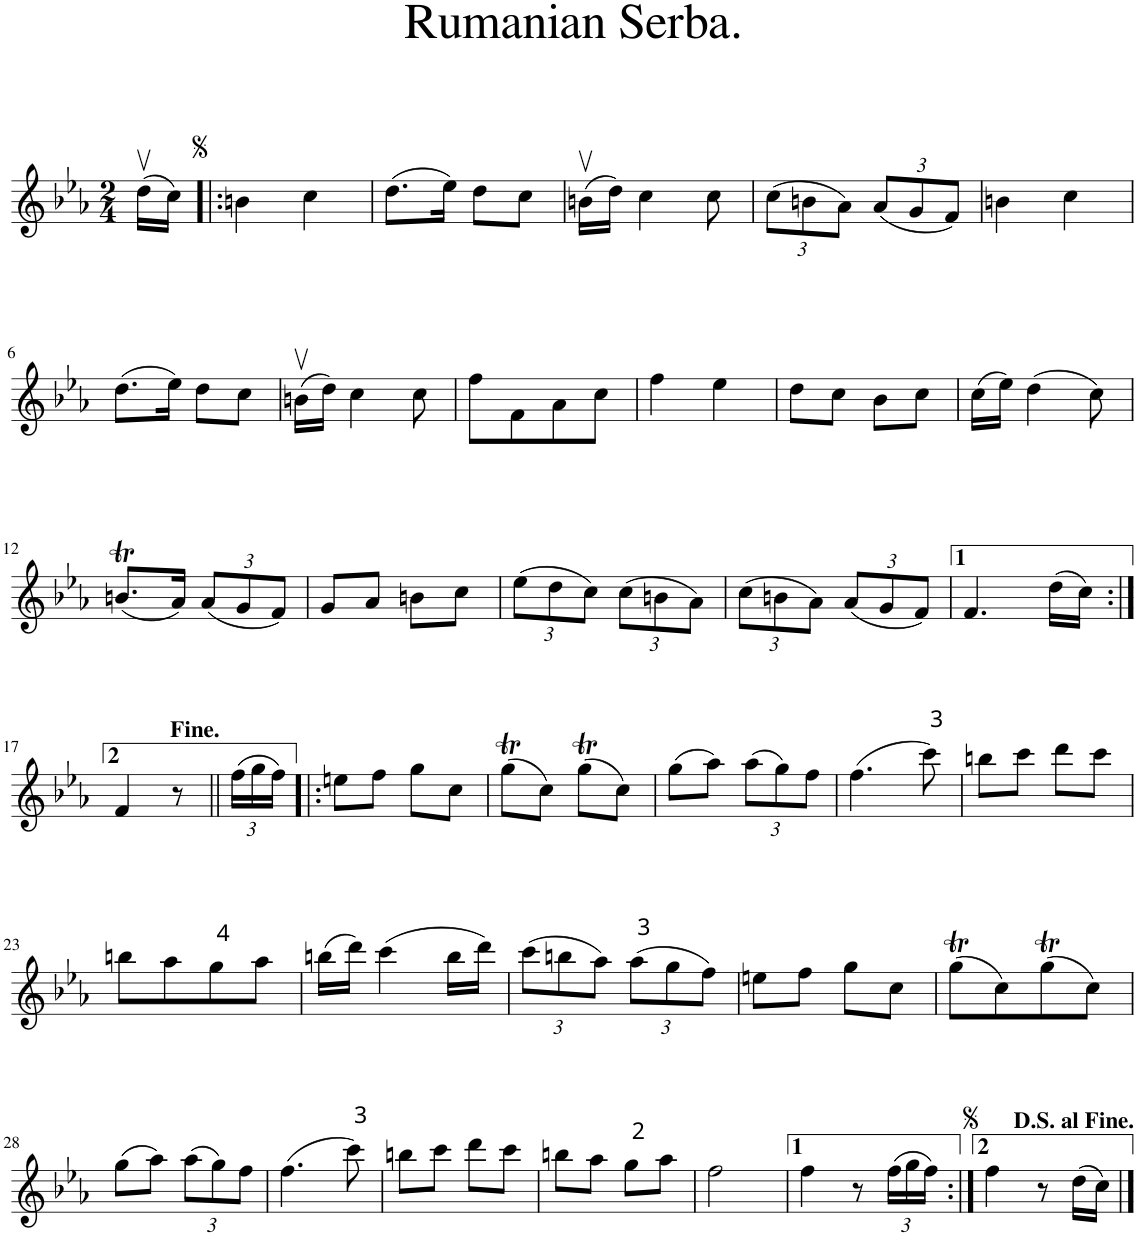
**kern
*part1
*staff1
*I"Piano
*I'Pno.
*clefG2
*k[b-e-a-]
*c:
*M2/4
=
(16ddv\LL
16cc\JJ)
=1!|:
4bn\
4cc\
=2
(8.dd\L
16ee-\Jk)
8dd\L
8cc\J
=3
(16bnv\LL
16dd\JJ)
4cc\
8cc\
=4
*Xbrackettup
(12cc\L
12bn\
12a-\J)
(12a-/L
12g/
12f/J)
=5
4bn\
4cc\
!!LO:LB:g=z
=6
(8.dd\L
16ee-\Jk)
8dd\L
8cc\J
=7
(16bnv\LL
16dd\JJ)
4cc\
8cc\
=8
8ff\L
8f\
8a-\
8cc\J
=9
4ff\
4ee-\
=10
8dd\L
8cc\J
8b-\L
8cc\J
=11
(16cc\LL
16ee-\JJ)
(4dd\
8cc\)
!!LO:LB:g=z
=12
(8.bnt/L
16a-/Jk)
(12a-/L
12g/
12f/J)
=13
8g/L
8a-/J
8bn\L
8cc\J
=14
(12ee-\L
12dd\
12cc\J)
(12cc\L
12bn\
12a-\J)
=15
(12cc\L
12bn\
12a-\J)
(12a-/L
12g/
12f/J)
=16
4.f/
(16dd\LL
16cc\JJ)
!!LO:LB:g=z
=17:|!
4f/
8r
=17X1||
(24ff\LL
24gg\
24ff\JJ)
=18!|:
8een\L
8ff\J
8gg\L
8cc\J
=19
(8ggt\L
8cc\J)
(8ggt\L
8cc\J)
=20
(8gg\L
8aa-\J)
(12aa-\L
12gg\)
12ff\J
=21
(4.ff\
8ccc\)
=22
8bbn\L
8ccc\J
8ddd\L
8ccc\J
!!LO:LB:g=z
=23
8bbn\L
8aa-\
8gg\
8aa-\J
=24
(16bbn\LL
16ddd\JJ)
(4ccc\
16bb\LL
16ddd\JJ)
=25
(12ccc\L
12bbn\
12aa-\J)
(12aa-\L
12gg\
12ff\J)
=26
8een\L
8ff\J
8gg\L
8cc\J
=27
(8ggt\L
8cc\)
(8ggt\
8cc\J)
!!LO:LB:g=z
=28
(8gg\L
8aa-\J)
(12aa-\L
12gg\)
12ff\J
=29
(4.ff\
8ccc\)
=30
8bbn\L
8ccc\J
8ddd\L
8ccc\J
=31
8bbn\L
8aa-\J
8gg\L
8aa-\J
=32
2ff\
=33
4ff\
8r
(24ff\LL
24gg\
24ff\JJ)
=34:|!
4ff\
8r
(16dd\LL
16cc\JJ)
==
*-
